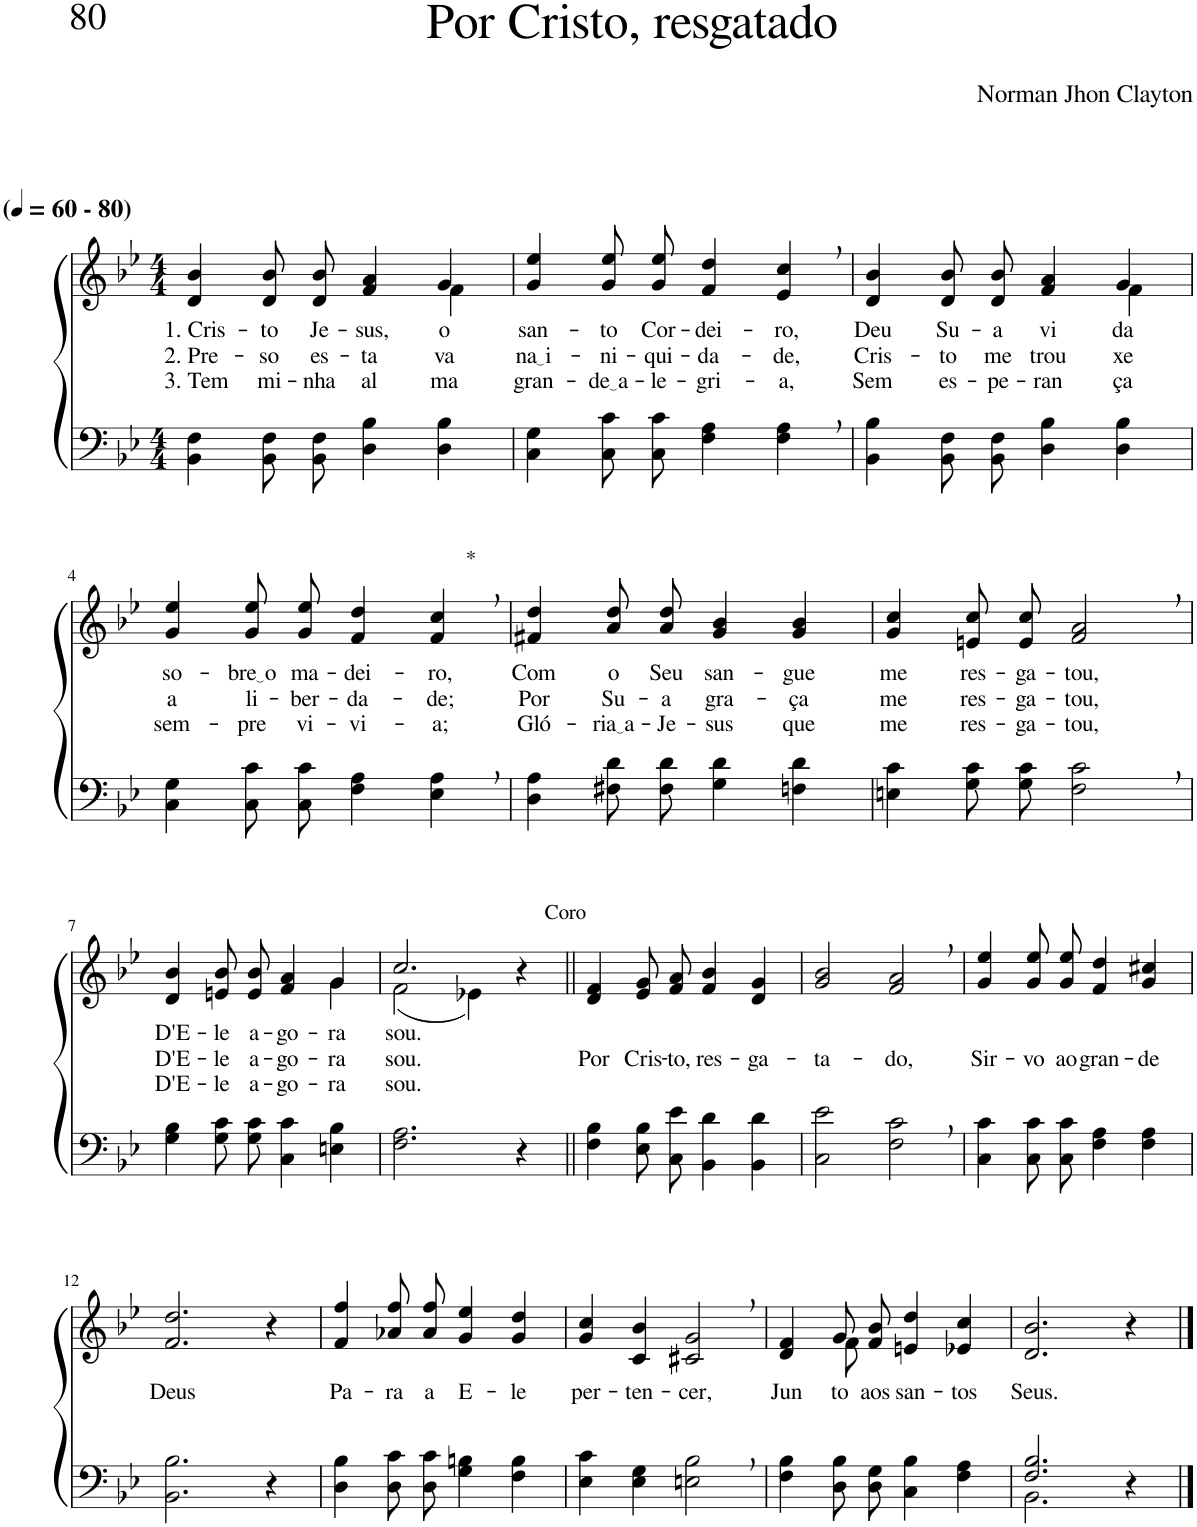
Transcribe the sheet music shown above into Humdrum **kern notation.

**kern	**kern	**text	**text	**text
*part2	*part1	*part1	*part1	*part1
*staff2	*staff1	*staff1	*staff1	*staff1
*I"Parte III e IV	*I"Parte I e II	*	*	*
*clefF4	*clefG2	*	*	*
*Trd1c2	*Trd1c2	*	*	*
*k[b-e-]	*k[b-e-]	*	*	*
*M4/4	*M4/4	*	*	*
*MM60	*MM60	*	*	*
=1	=1	=1	=1	=1
!	!LO:TX:a:B:t=(	!	!	!
!	!LO:TX:a:B:t=- 80)	!	!	!
!	!	!LO:LY:b	!LO:LY:b	!LO:LY:b
*	*^	*	*	*
4BB-\ 4F\	4d/ 4b-/	2.ryy	1. Cris-	2. Pre-	3. Tem
!	!	!	!LO:LY:b	!LO:LY:b	!LO:LY:b
8BB-\ 8F\L	8d/ 8b-/L	.	-to	-so	mi-
!	!	!	!LO:LY:b	!LO:LY:b	!LO:LY:b
8BB-\ 8F\J	8d/ 8b-/J	.	Je-	es-	-nha
!	!	!	!LO:LY:b	!LO:LY:b	!LO:LY:b
4D\ 4B-\	4f/ 4a/	.	-sus,	-ta-	al-
!	!	!	!LO:LY:b	!LO:LY:b	!LO:LY:b
4D\ 4B-\	4g/	4f\	o	-va	-ma
=2	=2	=2	=2	=2	=2
!	!	!	!LO:LY:b	!LO:LY:b	!LO:LY:b
*	*v	*v	*	*	*
4C\ 4G\	4g/ 4ee-/	san-	na i	gran-
!	!	!LO:LY:b	!LO:LY:b	!LO:LY:b
8C\ 8c\L	8g\ 8ee-\L	-to	-ni-	de a
!	!	!LO:LY:b	!LO:LY:b	!LO:LY:b
8C\ 8c\J	8g\ 8ee-\J	Cor-	-qui-	-le-
!	!	!LO:LY:b	!LO:LY:b	!LO:LY:b
4F\ 4A\	4f/ 4dd/	-dei-	-da-	-gri-
!	!	!LO:LY:b	!LO:LY:b	!LO:LY:b
4F\, 4A\,	4e-/, 4cc/,	-ro,	-de,	-a,
=3	=3	=3	=3	=3
!	!	!LO:LY:b	!LO:LY:b	!LO:LY:b
*	*^	*	*	*
4BB-\ 4B-\	4d/ 4b-/	2.ryy	Deu	Cris-	Sem
!	!	!	!LO:LY:b	!LO:LY:b	!LO:LY:b
8BB-\ 8F\L	8d/ 8b-/L	.	Su-	-to	es-
!	!	!	!LO:LY:b	!LO:LY:b	!LO:LY:b
8BB-\ 8F\J	8d/ 8b-/J	.	-a	me	-pe-
!	!	!	!LO:LY:b	!LO:LY:b	!LO:LY:b
4D\ 4B-\	4f/ 4a/	.	vi-	trou-	-ran-
!	!	!	!LO:LY:b	!LO:LY:b	!LO:LY:b
4D\ 4B-\	4g/	4f\	-da	-xe	-ça
!!LO:LB:g=z
=4	=4	=4	=4	=4	=4
!	!	!	!LO:LY:b	!LO:LY:b	!LO:LY:b
*	*v	*v	*	*	*
4C\ 4G\	4g/ 4ee-/	so-	a	sem-
!	!	!LO:LY:b	!LO:LY:b	!LO:LY:b
8C\ 8c\L	8g\ 8ee-\L	bre o	li-	-pre
!	!	!LO:LY:b	!LO:LY:b	!LO:LY:b
8C\ 8c\J	8g\ 8ee-\J	ma-	-ber-	vi-
!	!	!LO:LY:b	!LO:LY:b	!LO:LY:b
4F\ 4A\	4f/ 4dd/	-dei-	-da-	-vi-
!	!LO:TX:a:t=*	!	!	!
!	!	!LO:LY:b	!LO:LY:b	!LO:LY:b
4E-\, 4A\,	4f/, 4cc/,	-ro,	-de;	-a;
=5	=5	=5	=5	=5
!	!	!LO:LY:b	!LO:LY:b	!LO:LY:b
4D\ 4A\	4f#X/ 4dd/	Com	Por	Gló-
!	!	!LO:LY:b	!LO:LY:b	!LO:LY:b
8F#X\ 8d\L	8a\ 8dd\L	o	Su-	ria a
!	!	!LO:LY:b	!LO:LY:b	!LO:LY:b
8F#\ 8d\J	8a\ 8dd\J	Seu	-a	-Je-
!	!	!LO:LY:b	!LO:LY:b	!LO:LY:b
4G\ 4d\	4g/ 4b-/	san-	gra-	-sus
!	!	!LO:LY:b	!LO:LY:b	!LO:LY:b
4Fn\ 4d\	4g/ 4b-/	-gue	-ça	que
=6	=6	=6	=6	=6
!	!	!LO:LY:b	!LO:LY:b	!LO:LY:b
4En\ 4c\	4g/ 4cc/	me	me	me
!	!	!LO:LY:b	!LO:LY:b	!LO:LY:b
8G\ 8c\L	8en/ 8cc/L	res-	res-	res-
!	!	!LO:LY:b	!LO:LY:b	!LO:LY:b
8G\ 8c\J	8e/ 8cc/J	-ga-	-ga-	-ga-
!	!	!LO:LY:b	!LO:LY:b	!LO:LY:b
2F\, 2c\,	2f/, 2a/,	-tou,	-tou,	-tou,
!!LO:LB:g=z
=7	=7	=7	=7	=7
*	*^	*	*	*
!	!	!	!LO:LY:b	!LO:LY:b	!LO:LY:b
4G\ 4B-\	2.ryy	4d/ 4b-/	D'E-	D'E-	D'E-
!	!	!	!LO:LY:b	!LO:LY:b	!LO:LY:b
8G\ 8c\L	.	8en/ 8b-/L	-le	-le	-le
!	!	!	!LO:LY:b	!LO:LY:b	!LO:LY:b
8G\ 8c\J	.	8e/ 8b-/J	a-	a-	a-
!	!	!	!LO:LY:b	!LO:LY:b	!LO:LY:b
4C\ 4c\	.	4f/ 4a/	-go-	-go-	-go-
!	!	!	!LO:LY:b	!LO:LY:b	!LO:LY:b
4En\ 4B-\	4g\	4g/	-ra	-ra	-ra
=8	=8	=8	=8	=8	=8
!	!	!	!LO:LY:b	!LO:LY:b	!LO:LY:b
2.F\ 2.A\	2.cc/	(2f\	sou.	sou.	sou.
.	.	4e-X\)	.	.	.
!	!LO:TX:a:t=Coro	!	!	!	!
4r	4r	4ryy	.	.	.
=9||	=9||	=9||	=9||	=9||	=9||
!	!	!	!	!LO:LY:b	!
*	*v	*v	*	*	*
4F\ 4B-\	4d/ 4f/	.	Por	.
!	!	!	!LO:LY:b	!
8E-\ 8B-\L	8e-/ 8g/L	.	Cris-	.
!	!	!	!LO:LY:b	!
8C\ 8e-\J	8f/ 8a/J	.	-to,	.
!	!	!	!LO:LY:b	!
4BB-\ 4d\	4f/ 4b-/	.	res-	.
!	!	!	!LO:LY:b	!
4BB-\ 4d\	4d/ 4g/	.	-ga-	.
=10	=10	=10	=10	=10
!	!	!	!LO:LY:b	!
2C\ 2e-\	2g/ 2b-/	.	-ta-	.
!	!	!	!LO:LY:b	!
2F\, 2c\,	2f/, 2a/,	.	-do,	.
=11	=11	=11	=11	=11
!	!	!	!LO:LY:b	!
4C\ 4c\	4g/ 4ee-/	.	Sir-	.
!	!	!	!LO:LY:b	!
8C\ 8c\L	8g\ 8ee-\L	.	-vo	.
!	!	!	!LO:LY:b	!
8C\ 8c\J	8g\ 8ee-\J	.	ao	.
!	!	!	!LO:LY:b	!
4F\ 4A\	4f/ 4dd/	.	gran-	.
!	!	!	!LO:LY:b	!
4F\ 4A\	4g/ 4cc#X/	.	-de	.
!!LO:LB:g=z
=12	=12	=12	=12	=12
!	!	!LO:LY:b	!	!
2.BB-\ 2.B-\	2.f/ 2.dd/	Deus	.	.
4r	4r	.	.	.
=13	=13	=13	=13	=13
!	!	!LO:LY:b	!	!
4D\ 4B-\	4f/ 4ff/	Pa-	.	.
!	!	!LO:LY:b	!	!
8D\ 8c\L	8a-X\ 8ff\L	-ra	.	.
!	!	!LO:LY:b	!	!
8D\ 8c\J	8a-\ 8ff\J	a	.	.
!	!	!LO:LY:b	!	!
4G\ 4Bn\	4g/ 4ee-/	E-	.	.
!	!	!LO:LY:b	!	!
4F\ 4B\	4g/ 4dd/	-le	.	.
=14	=14	=14	=14	=14
!	!	!LO:LY:b	!	!
4E-\ 4c\	4g/ 4cc/	per-	.	.
!	!	!LO:LY:b	!	!
4E-\ 4G\	4c/ 4b-/	-ten-	.	.
!	!	!LO:LY:b	!	!
2En\, 2B-\,	2c#X/, 2g/,	-cer,	.	.
=15	=15	=15	=15	=15
!	!	!LO:LY:b	!	!
*	*^	*	*	*
4F\ 4B-\	4d/ 4f/	4ryy	Jun-	.	.
!	!	!	!LO:LY:b	!	!
8D\ 8B-\L	8g/L	8f\	-to	.	.
!	!	!	!LO:LY:b	!	!
8D\ 8G\J	8f/ 8b-/J	2ryy	aos	.	.
!	!	!	!LO:LY:b	!	!
4C\ 4B-\	4en/ 4dd/	.	san-	.	.
!	!	!	!LO:LY:b	!	!
4F\ 4A\	4e-X/ 4cc/	.	-tos	.	.
.	.	8ryy	.	.	.
=16	=16	=16	=16	=16	=16
*^	*	*	*	*	*
!	!	!	!	!LO:LY:b	!	!
*	*	*v	*v	*	*	*
2.F/ 2.B-/	2.BB-\	2.d/ 2.b-/	Seus.	.	.
4r	4ryy	4r	.	.	.
*v	*v	*	*	*	*
==	==	==	==	==
*-	*-	*-	*-	*-
